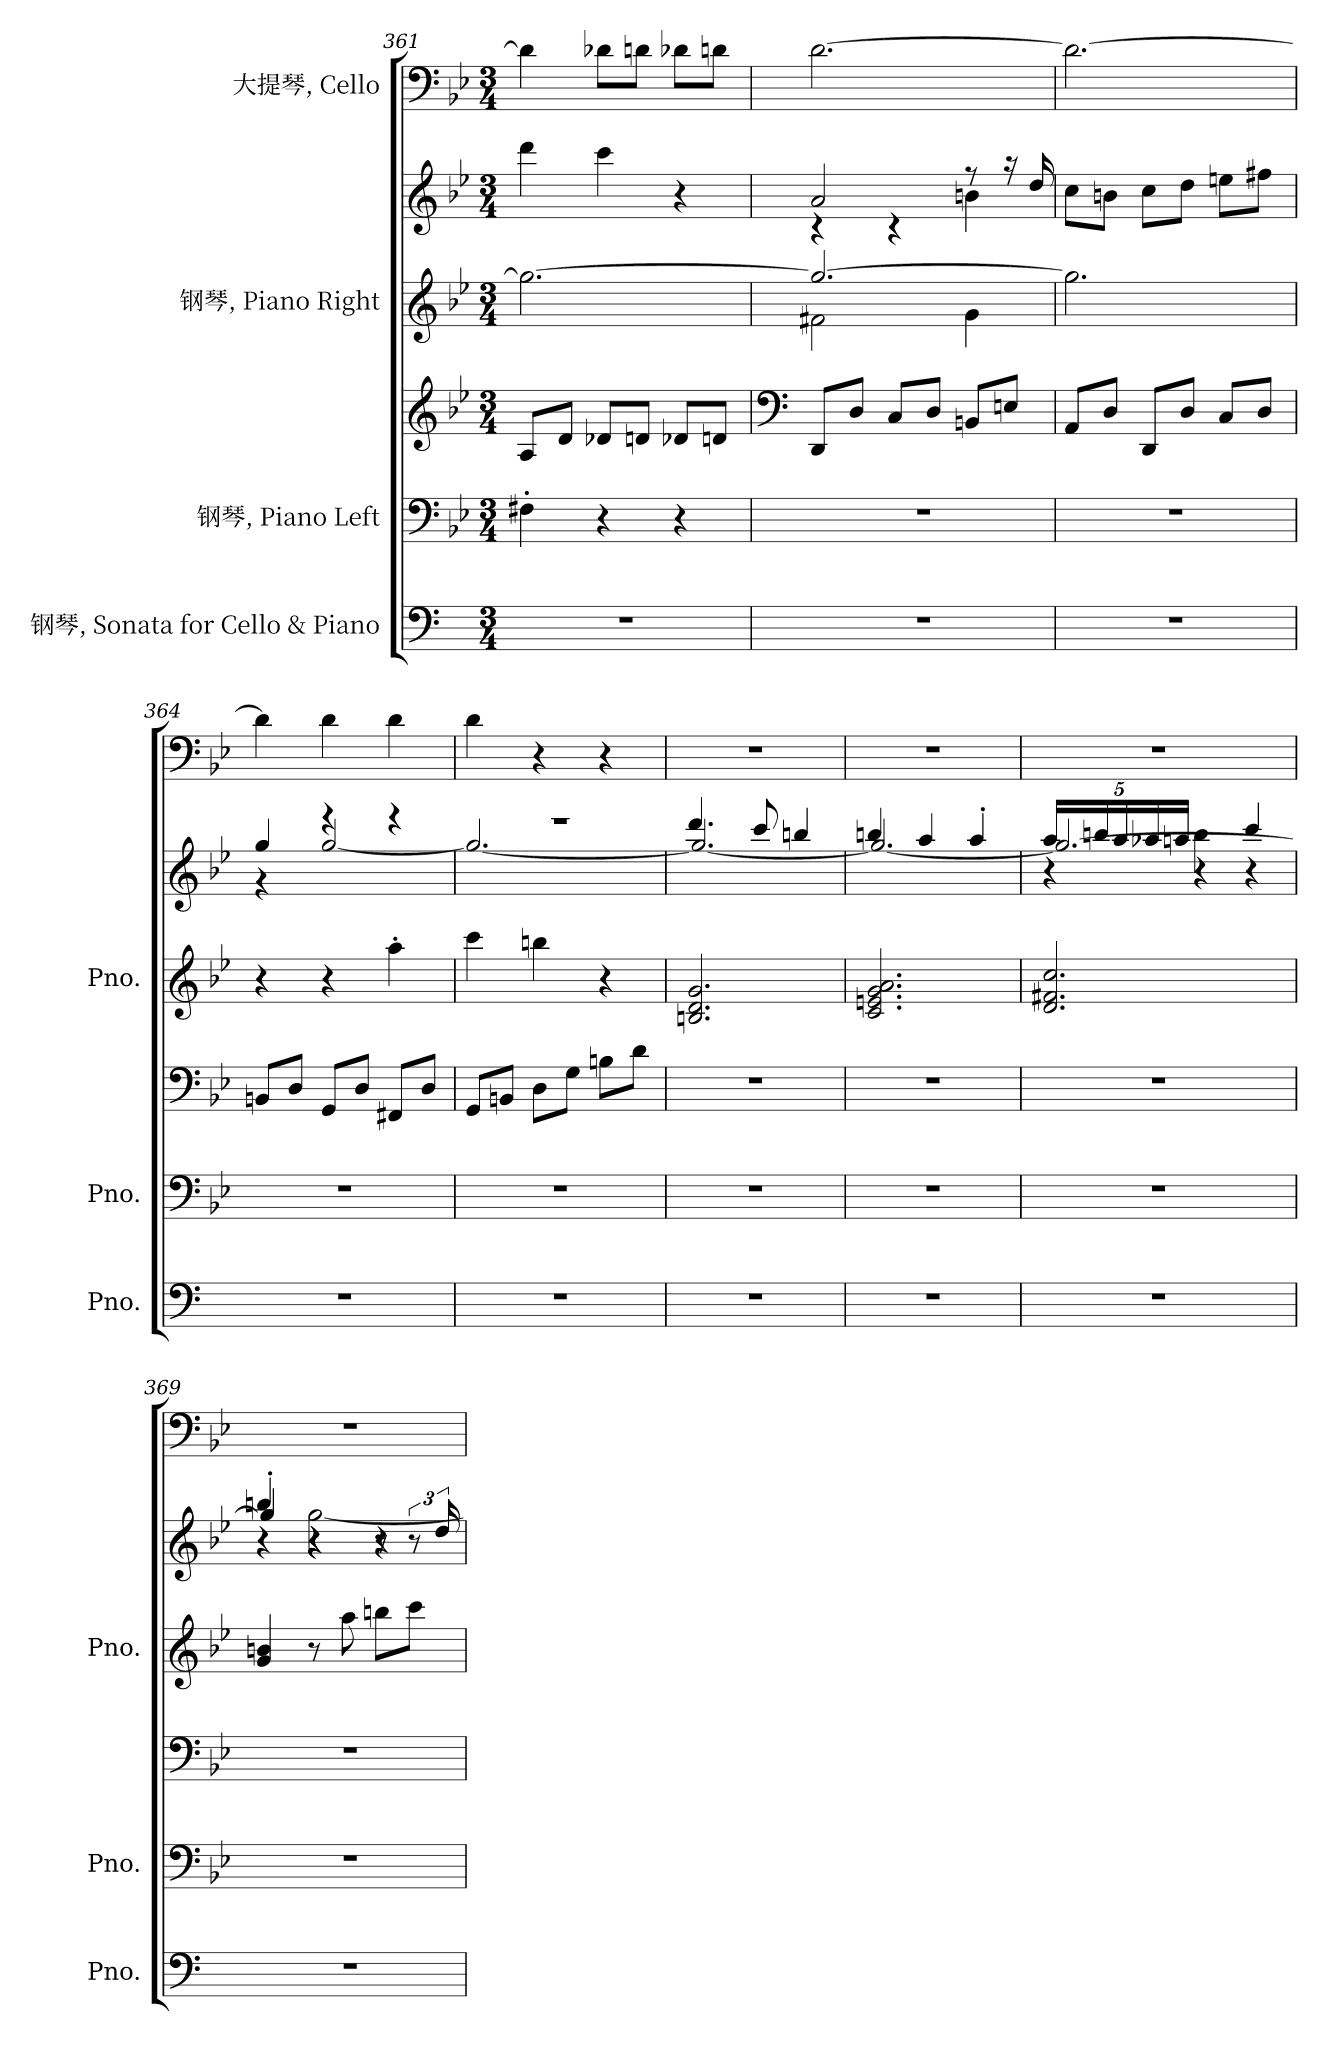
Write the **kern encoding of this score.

**kern	**kern	**kern	**kern	**kern	**kern
*part4	*part3	*part3	*part2	*part2	*part1
*staff6	*staff5	*staff4	*staff3	*staff2	*staff1
*I"钢琴, Sonata for Cello &amp; Piano	*I"钢琴, Piano Left	*	*I"钢琴, Piano Right	*	*I"大提琴, Cello
*I'Pno.	*I'Pno.	*	*I'Pno.	*	*
*clefF4	*clefF4	*clefG2	*clefG2	*clefG2	*clefF4
*k[]	*k[b-e-]	*k[b-e-]	*k[b-e-]	*k[b-e-]	*k[b-e-]
*M3/4	*M3/4	*M3/4	*M3/4	*M3/4	*M3/4
=361	=361	=361	=361	=361	=361
2.r	4F#X'\	8A/L	2.gg\_	4ddd\	4d\]
.	.	8d/J	.	.	.
.	4r	8d-X/L	.	4ccc\	8d-X\L
.	.	8dn/J	.	.	8dn\J
.	4r	8d-X/L	.	4r	8d-X\L
.	.	8dn/J	.	.	8dn\J
=362	=362	=362	=362	=362	=362
*	*	*clefF4	*	*	*
*	*	*	*^	*^	*
2.r	2.r	8DD/L	2.gg/_	2f#X\	2a/	4r	[2.d\
.	.	8D/J	.	.	.	.	.
.	.	8C/L	.	.	.	4r	.
.	.	8D/J	.	.	.	.	.
.	.	8BBn/L	.	4g\	8r	4bn\	.
.	.	8En/J	.	.	16r	.	.
.	.	.	.	.	16dd/	.	.
*	*	*	*v	*v	*	*	*
*	*	*	*	*v	*v	*
=363	=363	=363	=363	=363	=363
2.r	2.r	8AA/L	2.gg\]	8cc\L	2.d\_
.	.	8D/J	.	8bn\J	.
.	.	8DD/L	.	8cc\L	.
.	.	8D/J	.	8dd\J	.
.	.	8C/L	.	8een\L	.
.	.	8D/J	.	8ff#X\J	.
!!LO:PB:g=z
=364	=364	=364	=364	=364	=364
*	*	*	*	*^	*
2.r	2.r	8BBn/L	4r	4gg/	4r	4d\]
.	.	8D/J	.	.	.	.
.	.	8GG/L	4r	4r	[2gg/	4d\
.	.	8D/J	.	.	.	.
.	.	8FF#X/L	4aa'\	4r	.	4d\
.	.	8D/J	.	.	.	.
=365	=365	=365	=365	=365	=365	=365
2.r	2.r	8GG/L	4ccc\	2.r	2.gg/_	4d\
.	.	8BBn/J	.	.	.	.
.	.	8D\L	4bbn\	.	.	4r
.	.	8G\J	.	.	.	.
.	.	8Bn\L	4r	.	.	4r
.	.	8d\J	.	.	.	.
=366	=366	=366	=366	=366	=366	=366
2.r	2.r	2.r	2.Bn/ 2.d/ 2.g/	4.ddd/	2.gg/_	2.r
.	.	.	.	8ccc/	.	.
.	.	.	.	4bbn/	.	.
=367	=367	=367	=367	=367	=367	=367
2.r	2.r	2.r	2.c/ 2.en/ 2.g/ 2.a/	4bbn/	2.gg/_	2.r
.	.	.	.	4aa/	.	.
.	.	.	.	4aa'/	.	.
*	*	*	*	*v	*v	*
=368	=368	=368	=368	=368	=368
*	*	*	*	*Xbrackettup	*
*	*	*	*	*^	*
*	*	*	*	*	*^	*
2.r	2.r	2.r	2.d/ 2.f#X/ 2.cc/	20aa/LL	4r	2.gg/_	2.r
.	.	.	.	20bbn/	.	.	.
.	.	.	.	20aa/	.	.	.
.	.	.	.	20aa-X/	.	.	.
.	.	.	.	20aan/JJ	.	.	.
.	.	.	.	4r	4bb\	.	.
.	.	.	.	4ccc/	4r	.	.
!!LO:LB:g=z
=369	=369	=369	=369	=369	=369	=369	=369
2.r	2.r	2.r	4g/ 4bn/	4bbn'/	4r	4gg/]	2.r
.	.	.	8r	4r	[2gg\	4r	.
.	.	.	8aa\	.	.	.	.
.	.	.	8bbn\L	8r	.	4r	.
*	*	*	*	*brackettup	*	*	*
.	.	.	8ccc\J	12r	.	.	.
.	.	.	.	24dd/	.	.	.
*	*	*	*	*v	*v	*v	*
=	=	=	=	=	=
*-	*-	*-	*-	*-	*-
